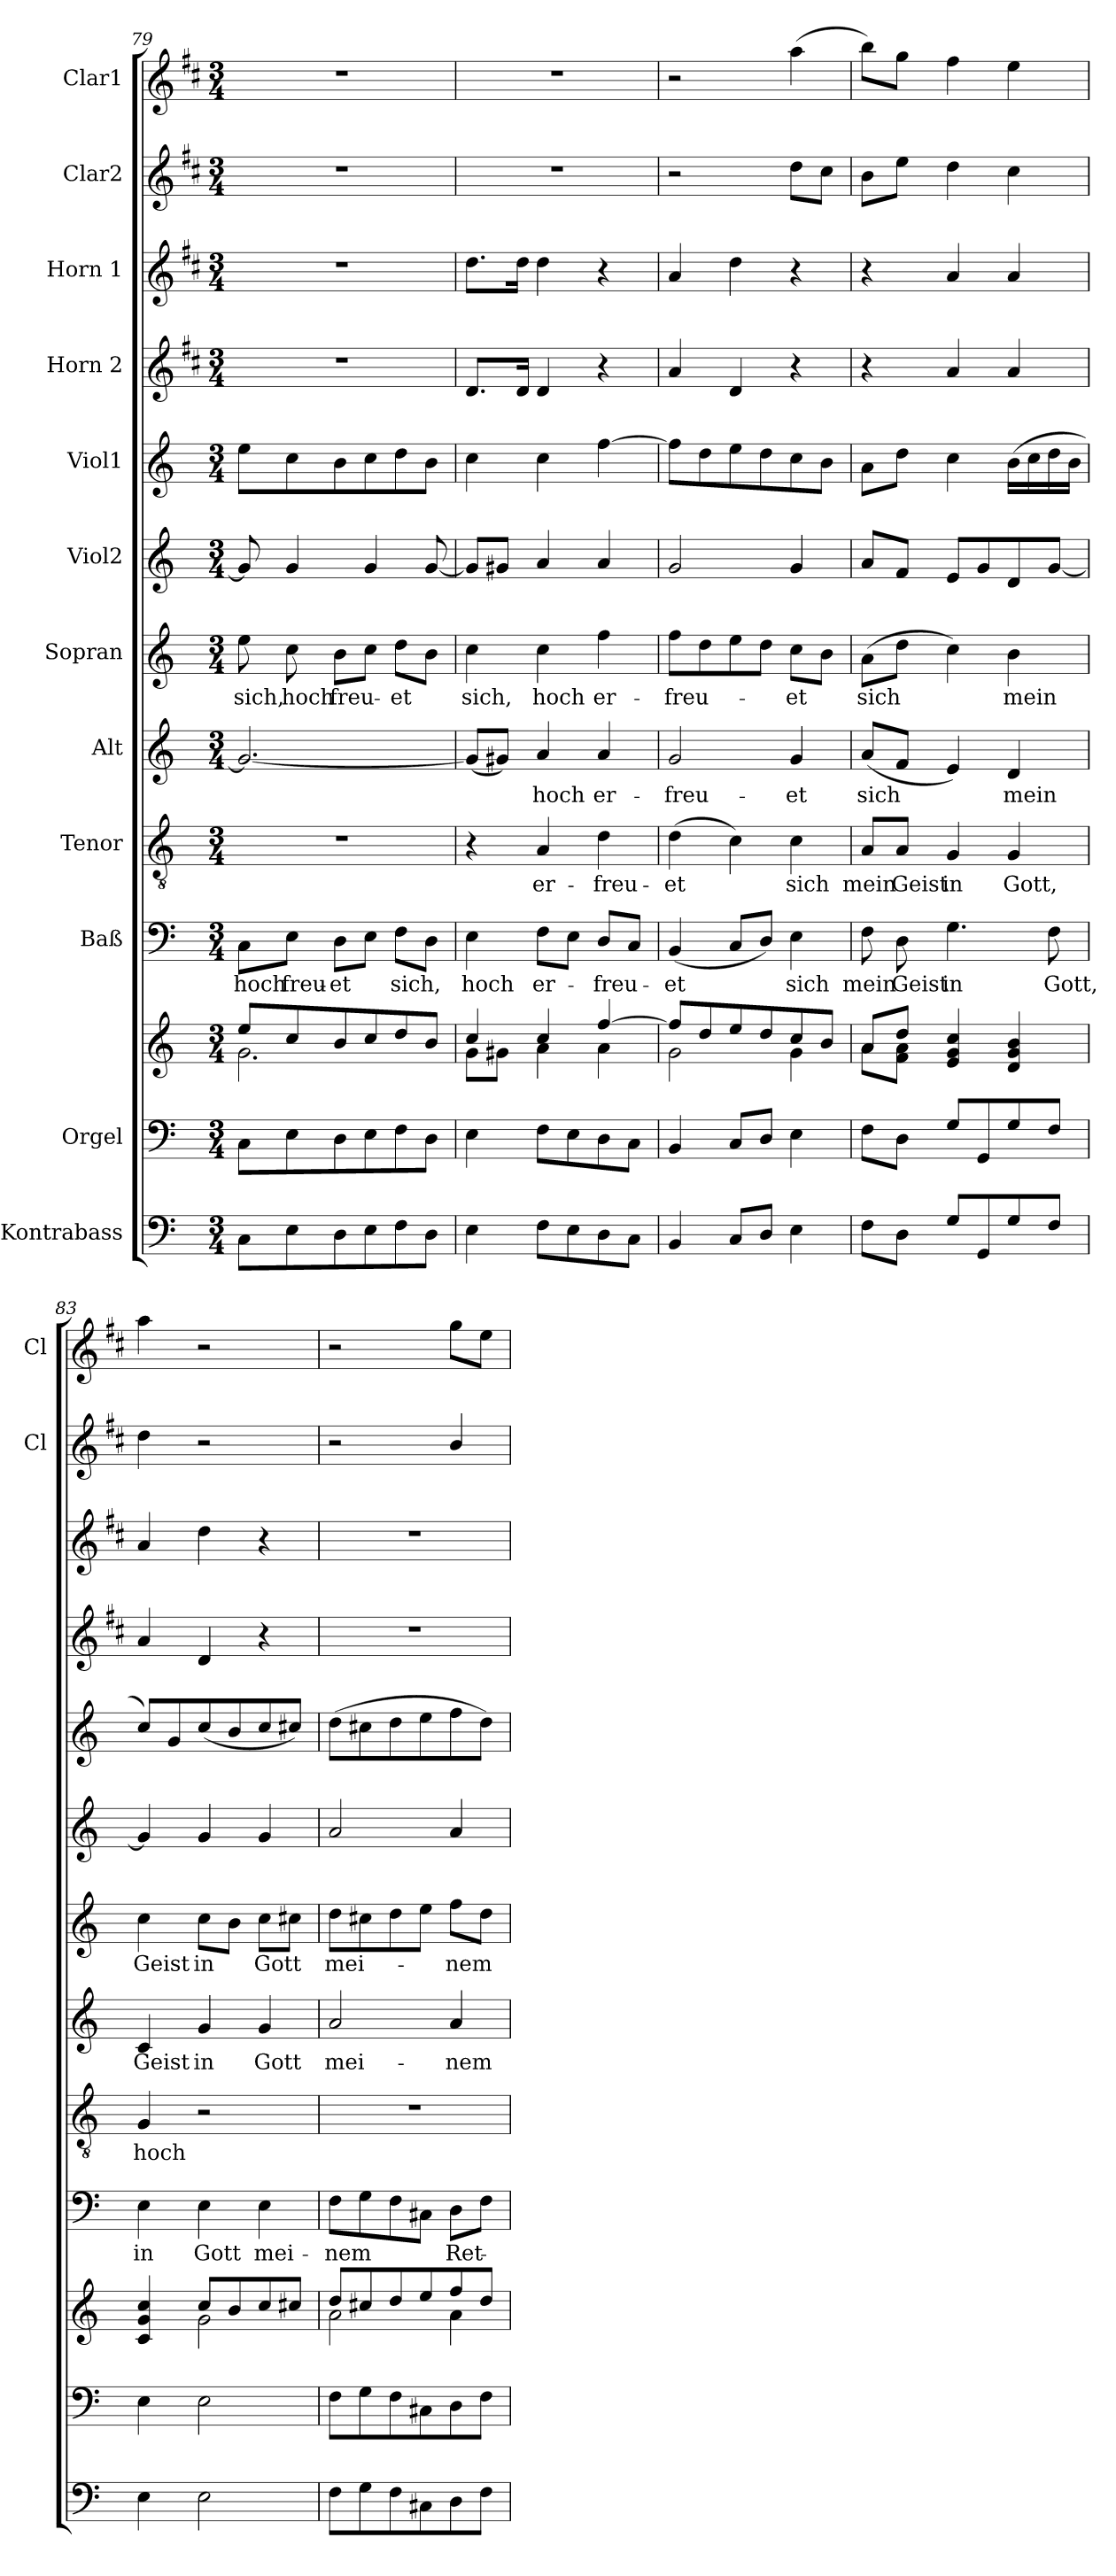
**kern	**kern	**kern	**kern	**text	**kern	**text	**kern	**text	**kern	**text	**kern	**kern	**kern	**kern	**kern	**kern
*part12	*part11	*part11	*part10	*part10	*part9	*part9	*part8	*part8	*part7	*part7	*part6	*part5	*part4	*part3	*part2	*part1
*staff13	*staff12	*staff11	*staff10	*staff10	*staff9	*staff9	*staff8	*staff8	*staff7	*staff7	*staff6	*staff5	*staff4	*staff3	*staff2	*staff1
*I"Kontrabass	*I"Orgel	*	*I"Baß	*	*I"Tenor	*	*I"Alt	*	*I"Sopran	*	*I"Viol2	*I"Viol1	*I"Horn 2	*I"Horn 1	*I"Clar2	*I"Clar1
*	*	*	*	*	*	*	*	*	*	*	*	*	*	*	*I'Cl	*I'Cl
!!LO:PB:g=z
*clefF4	*clefF4	*clefG2	*clefF4	*	*clefGv2	*	*clefG2	*	*clefG2	*	*clefG2	*clefG2	*clefG2	*clefG2	*clefG2	*clefG2
*ITrd7c12	*	*	*	*	*	*	*	*	*	*	*	*	*ITrd1c2	*ITrd1c2	*ITrd1c2	*ITrd1c2
*k[]	*k[]	*k[]	*k[]	*	*k[]	*	*k[]	*	*k[]	*	*k[]	*k[]	*k[]	*k[]	*k[]	*k[]
*C:	*C:	*C:	*C:	*	*C:	*	*C:	*	*C:	*	*C:	*C:	*C:	*C:	*C:	*C:
*M3/4	*M3/4	*M3/4	*M3/4	*	*M3/4	*	*M3/4	*	*M3/4	*	*M3/4	*M3/4	*M3/4	*M3/4	*M3/4	*M3/4
=79	=79	=79	=79	=79	=79	=79	=79	=79	=79	=79	=79	=79	=79	=79	=79	=79
*	*	*^	*	*	*	*	*	*	*	*	*	*	*	*	*	*
!	!	!	!	!	!LO:LY:b	!	!	!	!	!	!LO:LY:b	!	!	!	!	!	!
8CC\L	8C\L	8ee/L	2.g\	8C\L	hoch	2.r	.	2.g/_	.	8ee\	sich,	8g/]	8ee\L	2.r	2.r	2.r	2.r
!	!	!	!	!	!LO:LY:b	!	!	!	!	!	!LO:LY:b	!	!	!	!	!	!
8EE\	8E\	8cc/	.	8E\J	freu-	.	.	.	.	8cc\	hoch	4g/	8cc\	.	.	.	.
!	!	!	!	!	!LO:LY:b	!	!	!	!	!	!LO:LY:b	!	!	!	!	!	!
8DD\	8D\	8b/	.	8D\L	-et	.	.	.	.	8b\L	freu-	.	8b\	.	.	.	.
8EE\	8E\	8cc/	.	8E\J	.	.	.	.	.	8cc\J	.	4g/	8cc\	.	.	.	.
!	!	!	!	!	!LO:LY:b	!	!	!	!	!	!LO:LY:b	!	!	!	!	!	!
8FF\	8F\	8dd/	.	8F\L	sich,	.	.	.	.	8dd\L	-et	.	8dd\	.	.	.	.
8DD\J	8D\J	8b/J	.	8D\J	.	.	.	.	.	8b\J	.	[8g/	8b\J	.	.	.	.
=80	=80	=80	=80	=80	=80	=80	=80	=80	=80	=80	=80	=80	=80	=80	=80	=80	=80
!	!	!	!	!	!LO:LY:b	!	!	!	!	!	!LO:LY:b	!	!	!	!	!	!
4EE\	4E\	4cc/	8g\L	4E\	hoch	4r	.	(<8g/L]	.	4cc\	sich,	8g/L]	4cc\	8.c/L	8.cc\L	2.r	2.r
.	.	.	8g#X\J	.	.	.	.	8g#X/J)	.	.	.	8g#X/J	.	.	.	.	.
.	.	.	.	.	.	.	.	.	.	.	.	.	.	16c/Jk	16cc\Jk	.	.
!	!	!	!	!	!LO:LY:b	!	!LO:LY:b	!	!LO:LY:b	!	!LO:LY:b	!	!	!	!	!	!
8FF\L	8F\L	4cc/	4a\	8F\L	er-	4A/	er-	4a/	hoch	4cc\	hoch	4a/	4cc\	4c/	4cc\	.	.
8EE\	8E\	.	.	8E\J	.	.	.	.	.	.	.	.	.	.	.	.	.
!	!	!	!	!	!LO:LY:b	!	!LO:LY:b	!	!LO:LY:b	!	!LO:LY:b	!	!	!	!	!	!
8DD\	8D\	[>4ff/	4a\	8D/L	-freu-	4d\	-freu-	4a/	er-	4ff\	er-	4a/	[4ff\	4r	4r	.	.
8CC\J	8C\J	.	.	8C/J	.	.	.	.	.	.	.	.	.	.	.	.	.
=81	=81	=81	=81	=81	=81	=81	=81	=81	=81	=81	=81	=81	=81	=81	=81	=81	=81
!	!	!	!	!	!LO:LY:b	!	!LO:LY:b	!	!LO:LY:b	!	!LO:LY:b	!	!	!	!	!	!
4BBB/	4BB/	8ff/L]	2g\	(<4BB/	-et	(>4d\	-et	2g/	-freu-	8ff\L	-freu-	2g/	8ff\L]	4g/	4g/	2r	2r
.	.	8dd/	.	.	.	.	.	.	.	8dd\	.	.	8dd\	.	.	.	.
8CC/L	8C/L	8ee/	.	8C/L	.	4c\)	.	.	.	8ee\	.	.	8ee\	4c/	4cc\	.	.
8DD/J	8D/J	8dd/	.	8D/J)	.	.	.	.	.	8dd\J	.	.	8dd\	.	.	.	.
!	!	!	!	!	!LO:LY:b	!	!LO:LY:b	!	!LO:LY:b	!	!LO:LY:b	!	!	!	!	!	!
4EE\	4E\	8cc/	4g\	4E\	sich	4c\	sich	4g/	-et	8cc\L	-et	4g/	8cc\	4r	4r	8cc\L	(>4gg\
.	.	8b/J	.	.	.	.	.	.	.	8b\J	.	.	8b\J	.	.	8b\J	.
=82	=82	=82	=82	=82	=82	=82	=82	=82	=82	=82	=82	=82	=82	=82	=82	=82	=82
!	!	!	!	!	!LO:LY:b	!	!LO:LY:b	!	!LO:LY:b	!	!LO:LY:b	!	!	!	!	!	!
8FF\L	8F\L	8a/L	8a\L	8F\	mein	8A/L	mein	(<8a/L	sich	(>8a\L	sich	8a/L	8a\L	4r	4r	8a\L	8aa\L)
!	!	!	!	!	!LO:LY:b	!	!LO:LY:b	!	!	!	!	!	!	!	!	!	!
8DD\J	8D\J	8dd/J	8f\ 8a\J	8D\	Geist	8A/J	Geist	8f/J	.	8dd\J	.	8f/J	8dd\J	.	.	8dd\J	8ff\J
!	!	!	!	!	!LO:LY:b	!	!LO:LY:b	!	!	!	!	!	!	!	!	!	!
8GG/L	8G/L	4e/ 4g/ 4cc/	2ryy	4.G\	in	4G/	in	4e/)	.	4cc\)	.	8e/L	4cc\	4g/	4g/	4cc\	4ee\
8GGG/	8GG/	.	.	.	.	.	.	.	.	.	.	8g/	.	.	.	.	.
!	!	!	!	!	!	!	!LO:LY:b	!	!LO:LY:b	!	!LO:LY:b	!	!	!	!	!	!
8GG/	8G/	4d/ 4g/ 4b/	.	.	.	4G/	Gott,	4d/	mein	4b\	mein	8d/	(>16b\LL	4g/	4g/	4b\	4dd\
.	.	.	.	.	.	.	.	.	.	.	.	.	16cc\	.	.	.	.
!	!	!	!	!	!LO:LY:b	!	!	!	!	!	!	!	!	!	!	!	!
8FF/J	8F/J	.	.	8F\	Gott,	.	.	.	.	.	.	[8g/J	16dd\	.	.	.	.
.	.	.	.	.	.	.	.	.	.	.	.	.	16b\JJ	.	.	.	.
=83	=83	=83	=83	=83	=83	=83	=83	=83	=83	=83	=83	=83	=83	=83	=83	=83	=83
!	!	!	!	!	!LO:LY:b	!	!LO:LY:b	!	!LO:LY:b	!	!LO:LY:b	!	!	!	!	!	!
4EE\	4E\	4c/ 4g/ 4cc/	4ryy	4E\	in	4G/	hoch	4c/	Geist	4cc\	Geist	4g/]	8cc/L)	4g/	4g/	4cc\	4gg\
.	.	.	.	.	.	.	.	.	.	.	.	.	8g/	.	.	.	.
!	!	!	!	!	!LO:LY:b	!	!	!	!LO:LY:b	!	!LO:LY:b	!	!	!	!	!	!
2EE\	2E\	8cc/L	2g\	4E\	Gott	2r	.	4g/	in	8cc\L	in	4g/	(<8cc/	4c/	4cc\	2r	2r
.	.	8b/	.	.	.	.	.	.	.	8b\J	.	.	8b/	.	.	.	.
!	!	!	!	!	!LO:LY:b	!	!	!	!LO:LY:b	!	!LO:LY:b	!	!	!	!	!	!
.	.	8cc/	.	4E\	mei-	.	.	4g/	Gott	8cc\L	Gott	4g/	8cc/	4r	4r	.	.
.	.	8cc#X/J	.	.	.	.	.	.	.	8cc#X\J	.	.	8cc#X/J)	.	.	.	.
!!LO:PB:g=z
=84	=84	=84	=84	=84	=84	=84	=84	=84	=84	=84	=84	=84	=84	=84	=84	=84	=84
!	!	!	!	!	!LO:LY:b	!	!	!	!LO:LY:b	!	!LO:LY:b	!	!	!	!	!	!
8FF\L	8F\L	8dd/L	2a\	8F\L	-nem	2.r	.	2a/	mei-	8dd\L	mei-	2a/	(>8dd\L	2.r	2.r	2r	2r
8GG\	8G\	8cc#X/	.	8G\	.	.	.	.	.	8cc#X\	.	.	8cc#X\	.	.	.	.
8FF\	8F\	8dd/	.	8F\	.	.	.	.	.	8dd\	.	.	8dd\	.	.	.	.
8CC#X\	8C#X\	8ee/	.	8C#X\J	.	.	.	.	.	8ee\J	.	.	8ee\	.	.	.	.
!	!	!	!	!	!LO:LY:b	!	!	!	!LO:LY:b	!	!LO:LY:b	!	!	!	!	!	!
8DD\	8D\	8ff/	4a\	8D\L	Ret-	.	.	4a/	-nem	8ff\L	-nem	4a/	8ff\	.	.	4a/	8ff\L
8FF\J	8F\J	8dd/J	.	8F\J	.	.	.	.	.	8dd\J	.	.	8dd\J)	.	.	.	8dd\J
*	*	*v	*v	*	*	*	*	*	*	*	*	*	*	*	*	*	*
=	=	=	=	=	=	=	=	=	=	=	=	=	=	=	=	=
*-	*-	*-	*-	*-	*-	*-	*-	*-	*-	*-	*-	*-	*-	*-	*-	*-
